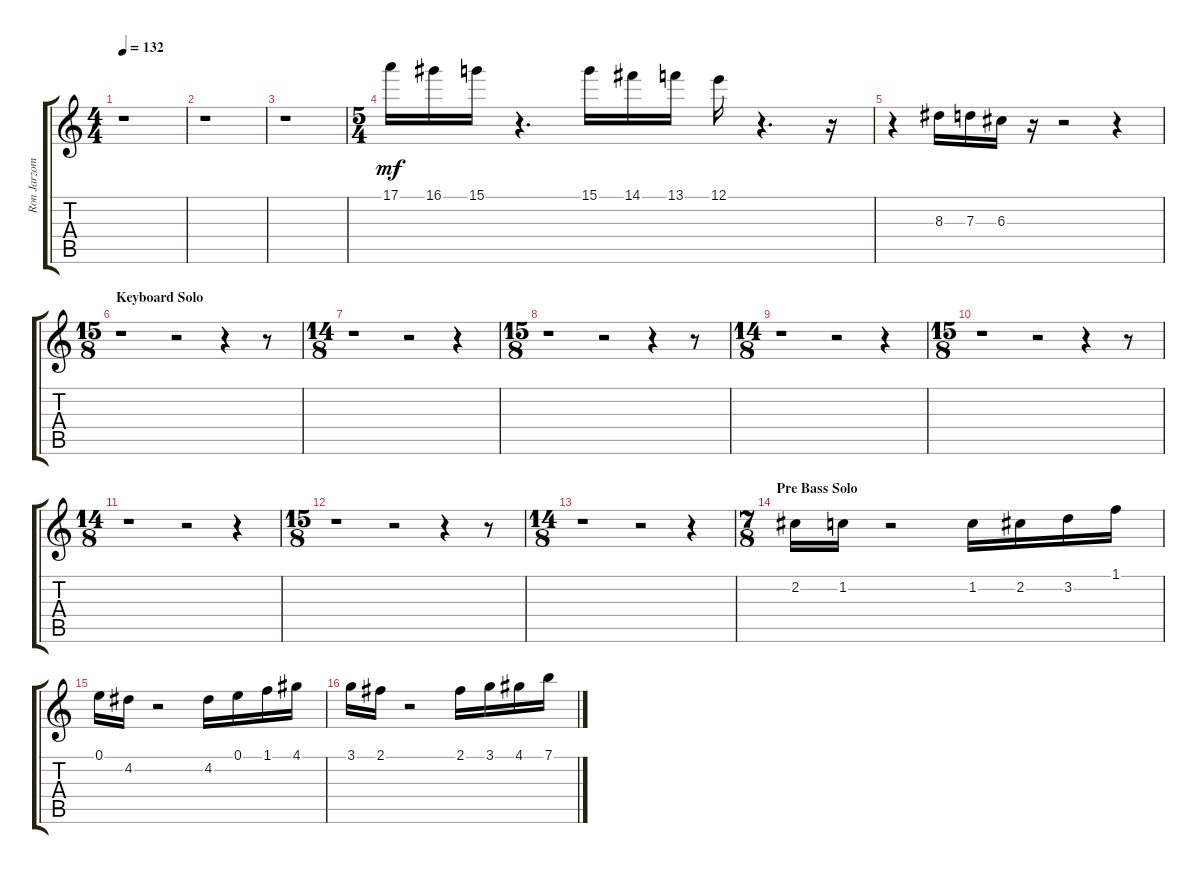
\track ("Ron Jarzombek" "Ron Jarzom") {instrument distortionguitar}
\staff {score tabs}
\tuning (E4 B3 G3 D3 A2 E2) {hide}
\ts (4 4)
\tempo 132
\clef g2
\ks c
r.1{dy f} |
r.1 |
r.1 |
\ts (5 4)
17.1.16{dy mf} 16.1.16 15.1.16 r.4{d} 15.1.16 14.1.16 13.1.16 12.1.16 r.4{d} r.16 |
r.4 8.3.16 7.3.16 6.3.16 r.16 r.2 r.4 |
\ts (15 8)
\section ("" "Keyboard Solo")
r.1 r.2 r.4 r.8 |
\ts (14 8)
r.1 r.2 r.4 |
\ts (15 8)
r.1 r.2 r.4 r.8 |
\ts (14 8)
r.1 r.2 r.4 |
\ts (15 8)
r.1 r.2 r.4 r.8 |
\ts (14 8)
r.1 r.2 r.4 |
\ts (15 8)
r.1 r.2 r.4 r.8 |
\ts (14 8)
r.1 r.2 r.4 |
\ts (7 8)
\section ("" "Pre Bass Solo")
2.2.16{balance 16} 1.2.16 r.2 1.2.16 2.2.16 3.2.16 1.1.16 |
0.1.16 4.2.16 r.2 4.2.16 0.1.16 1.1.16 4.1.16 |
3.1.16 2.1.16 r.2 2.1.16 3.1.16 4.1.16 7.1.16
